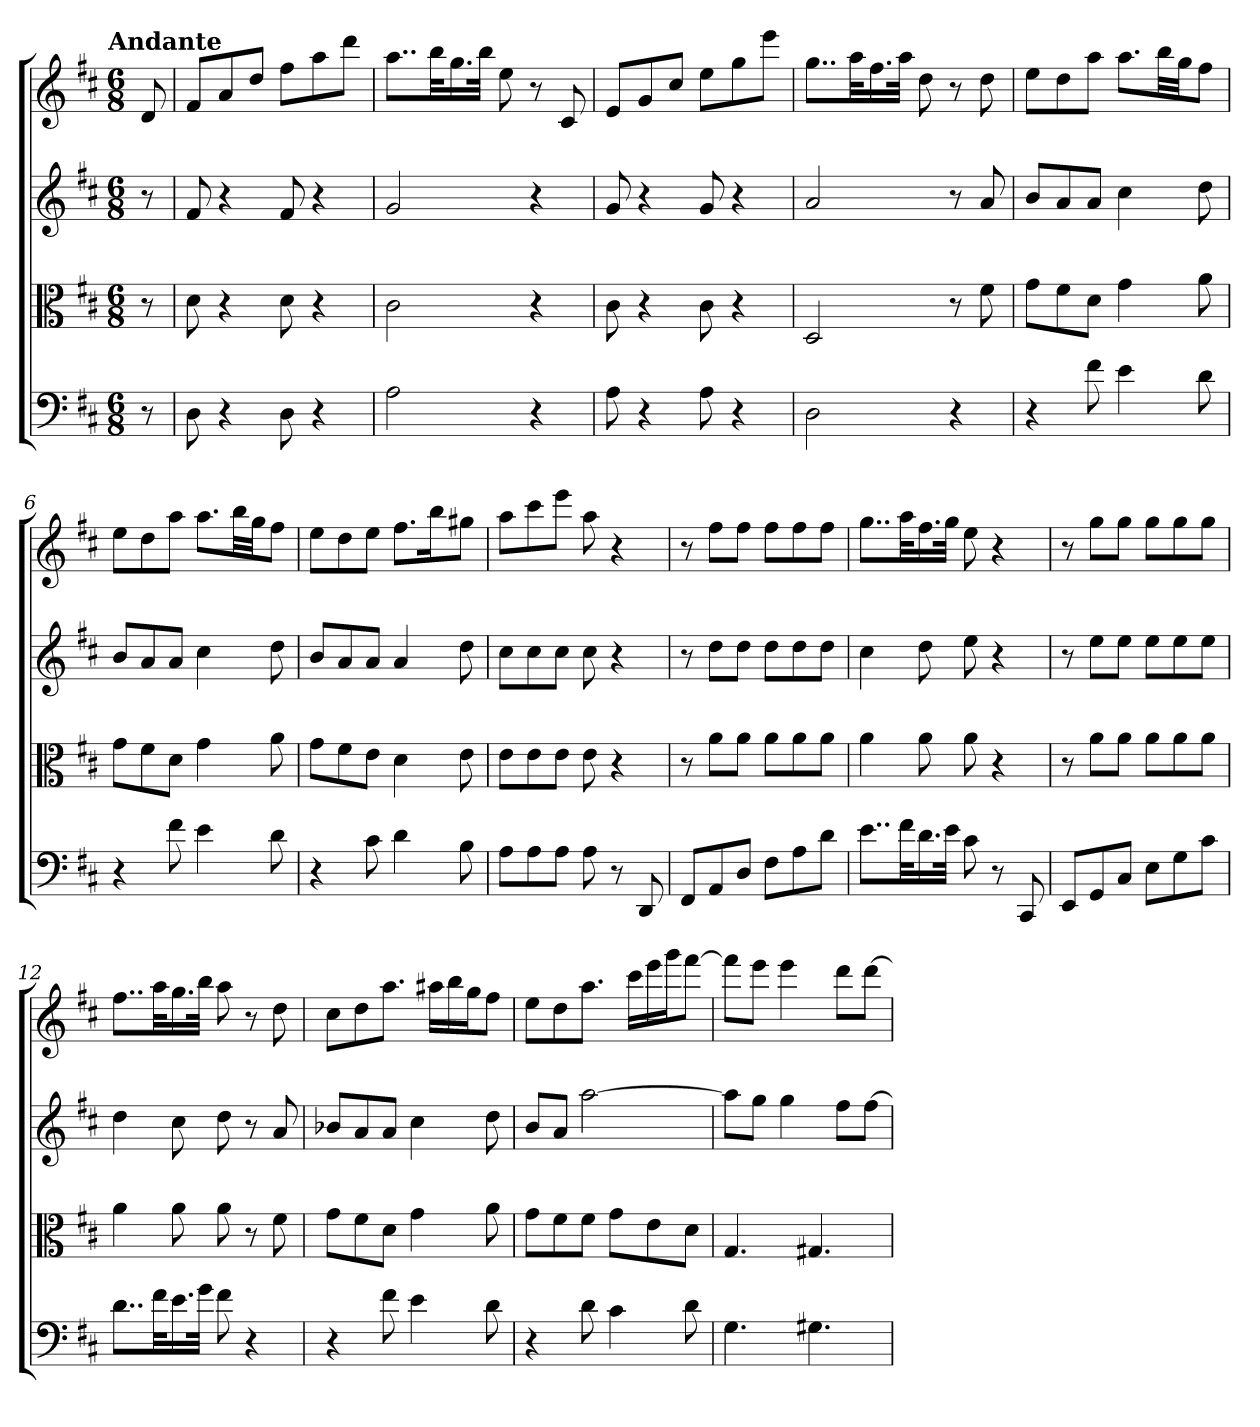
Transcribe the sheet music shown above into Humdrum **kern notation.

**kern	**kern	**kern	**kern
*part4	*part3	*part2	*part1
*staff4	*staff3	*staff2	*staff1
*clefF4	*clefC3	*	*
*k[f#c#]	*k[f#c#]	*k[f#c#]	*k[f#c#]
*D:	*D:	*D:	*D:
!!LO:TX:omd:t=Andante
*M6/8	*M6/8	*M6/8	*M6/8
*MM72	*MM72	*MM72	*MM72
=	=	=	=
8r	8r	8r	8d
=1	=1	=1	=1
8D	8d	8f#	8f#L
4r	4r	4r	8a
.	.	.	8ddJ
8D	8d	8f#	8ff#L
4r	4r	4r	8aa
.	.	.	8dddJ
=2	=2	=2	=2
2A	2c#	2g	8..aaL
.	.	.	32bbKL
.	.	.	16.gg
.	.	.	32bbJJk
.	.	.	8ee
4r	4r	4r	8r
.	.	.	8c#
=3	=3	=3	=3
8A	8c#	8g	8eL
4r	4r	4r	8g
.	.	.	8cc#J
8A	8c#	8g	8eeL
4r	4r	4r	8gg
.	.	.	8eeeJ
=4	=4	=4	=4
2D	2D	2a	8..ggL
.	.	.	32aaKL
.	.	.	16.ff#
.	.	.	32aaJJk
.	.	.	8dd
4r	8r	8r	8r
.	8f#	8a	8dd
=5	=5	=5	=5
4r	8g\L	8bL	8eeL
.	8f#\	8a	8dd
8f#	8d\J	8aJ	8aaJ
4e	4g	4cc#	8.aaL
.	.	.	32bbLL
.	.	.	32ggJJ
8d	8a	8dd	8ff#J
=6	=6	=6	=6
4r	8g\L	8bL	8eeL
.	8f#\	8a	8dd
8f#	8d\J	8aJ	8aaJ
4e	4g	4cc#	8.aaL
.	.	.	32bbLL
.	.	.	32ggJJ
8d	8a	8dd	8ff#J
=7	=7	=7	=7
4r	8g\L	8bL	8eeL
.	8f#\	8a	8dd
8c#	8e\J	8aJ	8eeJ
4d	4d	4a	8.ff#L
.	.	.	16bbK
8B	8e	8dd	8gg#XJ
=8	=8	=8	=8
8A\L	8e\L	8cc#L	8aaL
8A\	8e\	8cc#	8ccc#
8A\J	8e\J	8cc#J	8eeeJ
8A	8e	8cc#	8aa
8r	4r	4r	4r
8DD	.	.	.
=9	=9	=9	=9
8FF#/L	8r	8r	8r
8AA/	8a\L	8ddL	8ff#L
8D/J	8a\J	8ddJ	8ff#J
8F#\L	8a\L	8ddL	8ff#L
8A\	8a\	8dd	8ff#
8d\J	8a\J	8ddJ	8ff#J
=10	=10	=10	=10
8..e\L	4a	4cc#	8..ggL
32f#\KL	.	.	32aaKL
16.d\	8a	8dd	16.ff#
32e\JJk	.	.	32ggJJk
8c#	8a	8ee	8ee
8r	4r	4r	4r
8CC#	.	.	.
=11	=11	=11	=11
8EE/L	8r	8r	8r
8GG/	8a\L	8eeL	8ggL
8C#/J	8a\J	8eeJ	8ggJ
8E\L	8a\L	8eeL	8ggL
8G\	8a\	8ee	8gg
8c#\J	8a\J	8eeJ	8ggJ
=12	=12	=12	=12
8..d\L	4a	4dd	8..ff#L
32f#\KL	.	.	32aaKL
16.e\	8a	8cc#	16.gg
32g\JJk	.	.	32bbJJk
8f#	8a	8dd	8aa
4r	8r	8r	8r
.	8f#	8a	8dd
=13	=13	=13	=13
4r	8g\L	8b-XL	8cc#L
.	8f#\	8a	8dd
8f#	8d\J	8aJ	8.aaJ
4e	4g	4cc#	.
.	.	.	16aa#XLL
.	.	.	16bb
.	.	.	16ggJ
8d	8a	8dd	8ff#J
=14	=14	=14	=14
4r	8g\L	8bL	8eeL
.	8f#\	8aJ	8dd
8d	8f#\J	[2aa	8.aaJ
4c#	8g\L	.	.
.	.	.	16ccc#LL
.	8e\	.	16eee
.	.	.	16gggJ
8d	8d\J	.	[8fff#J
=15	=15	=15	=15
4.G	4.G	8aaL]	8fff#L]
.	.	8ggJ	8eeeJ
.	.	4gg	4eee
4.G#X	4.G#X	.	.
.	.	8ff#L	8dddL
.	.	[8ff#J	[8dddJ
=	=	=	=
*-	*-	*-	*-
